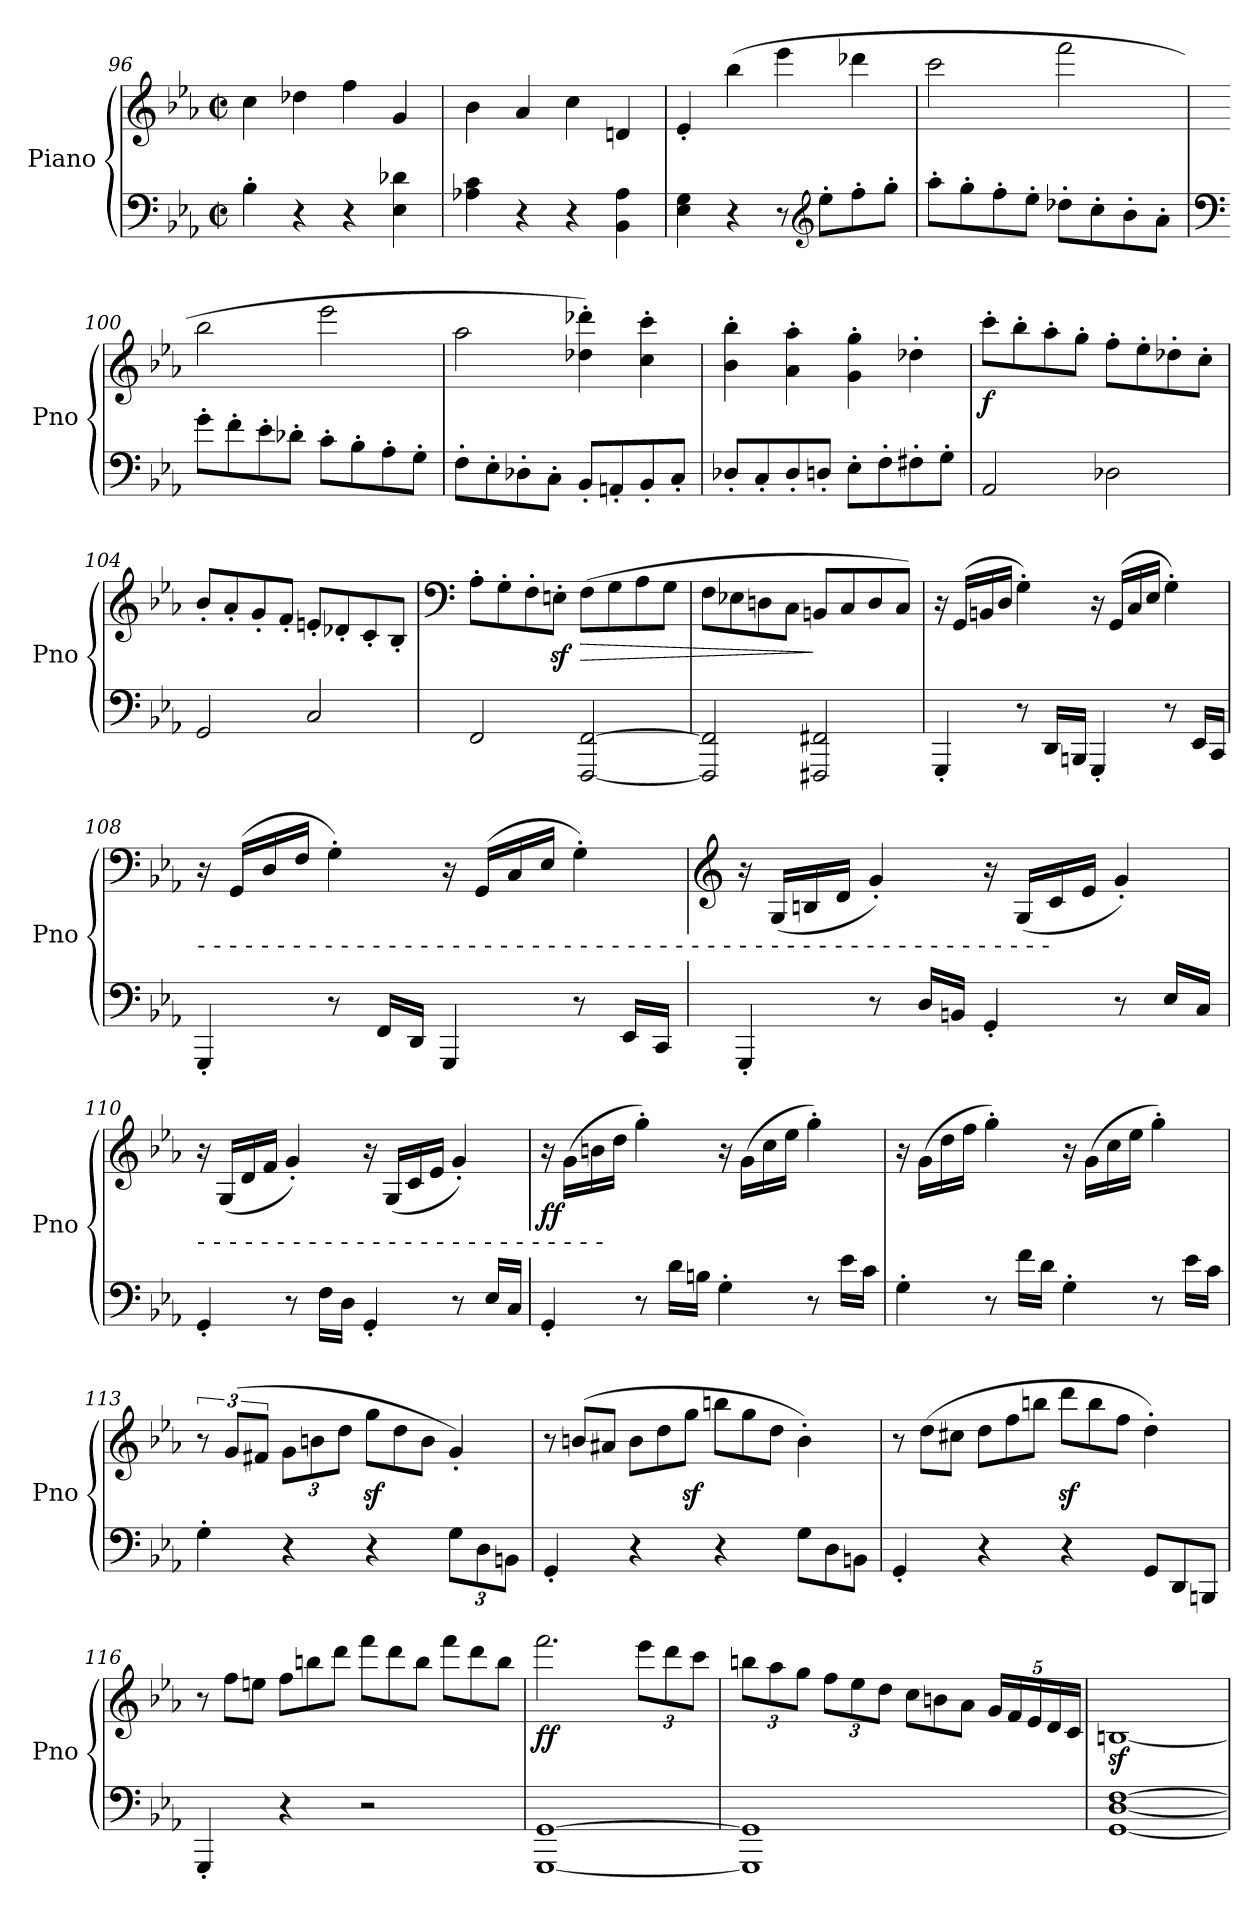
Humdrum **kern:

**kern	**kern	**dynam
*part1	*part1	*part1
*staff2	*staff1	*staff1/2
*I"Piano	*	*
*I'Pno	*	*
!!LO:LB:g=z
*clefF4	*clefG2	*
*k[b-e-a-]	*k[b-e-a-]	*
*M4/4	*M4/4	*
*met(c|)	*met(c|)	*
=96	=96	=96
4B-'\	4cc\	.
4r	4dd-X\	.
4r	4ff\	.
4E-\ 4d-X\	4g/	.
=97	=97	=97
4A-X\ 4c\	4b-\	.
4r	4a-/	.
4r	4cc\	.
4BB-\ 4A-\	4dn/	.
=98	=98	=98
4E-\ 4G\	4e-'/	.
4r	(4bb-\	.
8r	4eee-\	.
*clefG2	*	*
8ee-'\L	.	.
8ff'\	4ddd-X\	.
8gg'\J	.	.
=99	=99	=99
8aa-'\L	2ccc\	.
8gg'\	.	.
8ff'\	.	.
8ee-'\J	.	.
8dd-X'\L	2fff\	.
8cc'\	.	.
8b-'\	.	.
8a-'\J	.	.
=100	=100	=100
*clefF4	*	*
8g'\L	2bb-\	.
8f'\	.	.
8e-'\	.	.
8d-X'\J	.	.
8c'\L	2eee-\	.
8B-'\	.	.
8A-'\	.	.
8G'\J	.	.
!!LO:PB:g=z
=101	=101	=101
!	!	!LO:DY:b
8F'\L	2aa-\	other-dynamics
8E-'\	.	.
8D-X'\	.	.
8C'\J	.	.
8BB-'/L	4dd-X\' 4ddd-X\')	.
8AAn'/	.	.
8BB-'/	4cc\' 4ccc\'	.
8C'/J	.	.
=102	=102	=102
8D-X'/L	4b-\' 4bb-\'	.
8C'/	.	.
8D-'/	4a-\' 4aa-\'	.
8Dn'/J	.	.
8E-'\L	4g\' 4gg\'	.
8F'\	.	.
8F#X'\	4dd-X'\	.
8G'\J	.	.
=103	=103	=103
!	!	!LO:DY:b
2AA-/	8ccc'\L	f
.	8bb-'\	.
.	8aa-'\	.
.	8gg'\J	.
2D-X\	8ff'\L	.
.	8ee-'\	.
.	8dd-X'\	.
.	8cc'\J	.
=104	=104	=104
2GG/	8b-'/L	.
.	8a-'/	.
.	8g'/	.
.	8f'/J	.
2C/	8en'/L	.
.	8d-X'/	.
.	8c'/	.
.	8B-'/J	.
!!LO:LB:g=z
=105	=105	=105
*	*clefF4	*
2FF/	8A-'\L	.
.	8G'\	.
.	8F'\	.
.	8Enz<'\J	.
!	!	!LO:HP:b
[2FFF/ [2FF/	(8F\L	>
.	8G\	.
.	8A-\	.
.	8G\J	.
=106	=106	=106
2FFF/] 2FF/]	8F\L	.
.	8E-X\	.
.	8Dn\	.
.	8C\J	.
2FFF#X/ 2FF#X/	8BBn/L	]
.	8C/	.
.	8D/	.
.	8C/J)	.
=107	=107	=107
!	!	!LO:DY:b
4GGG'/	16r	other-dynamics
.	(16GG/LL	.
.	16BBn/	.
.	16D/JJ	.
8r	4G'\)	.
16DD/LL	.	.
16BBBn/JJ	.	.
4GGG'/	16r	.
.	(>16GG/LL	.
.	16C/	.
.	16E-/JJ	.
8r	4G'\)	.
16EE-/LL	.	.
16CC/JJ	.	.
!!LO:LB:g=z
=108	=108	=108
!LO:TX:a:t=-  -  -  -  -  -  -  -  -  -  -  -  -  -  -  -  -  -  -  -  -  -  -  -  -  -  -  -  -  -  -  -  -  -  -  -  -  -  -  -  -  -  -  -  -  -  -  -  -  -  -  -  -  -	!	!
4GGG'/	16r	.
.	(>16GG/LL	.
.	16D/	.
.	16F/JJ	.
8r	4G'\)	.
16FF/LL	.	.
16DD/JJ	.	.
4GGG/	16r	.
.	(>16GG/LL	.
.	16C/	.
.	16E-/JJ	.
8r	4G'\)	.
16EE-/LL	.	.
16CC/JJ	.	.
=109	=109	=109
*	*clefG2	*
4GGG'/	16r	.
.	(16G/LL	.
.	16Bn/	.
.	16d/JJ	.
8r	4g'/)	.
16D/LL	.	.
16BBn/JJ	.	.
4GG'/	16r	.
.	(16G/LL	.
.	16c/	.
.	16e-/JJ	.
8r	4g'/)	.
16E-/LL	.	.
16C/JJ	.	.
!!LO:LB:g=z
=110	=110	=110
!LO:TX:a:t=-  -  -  -  -  -  -  -  -  -  -  -  -  -  -  -  -  -  -  -  -  -  -  -  -  -	!	!
4GG'/	16r	.
.	(16G/LL	.
.	16d/	.
.	16f/JJ	.
8r	4g'/)	.
16F\LL	.	.
16D\JJ	.	.
4GG'/	16r	.
.	(16G/LL	.
.	16c/	.
.	16e-/JJ	.
8r	4g'/)	.
16E-/LL	.	.
16C/JJ	.	.
=111	=111	=111
!	!	!LO:DY:b
4GG'/	16r	ff
.	(16g\LL	.
.	16bn\	.
.	16dd\JJ	.
8r	4gg'\)	.
16d\LL	.	.
16Bn\JJ	.	.
4G'\	16r	.
.	(16g\LL	.
.	16cc\	.
.	16ee-\JJ	.
8r	4gg'\)	.
16e-\LL	.	.
16c\JJ	.	.
!!LO:LB:g=z
=112	=112	=112
4G'\	16r	.
.	(16g\LL	.
.	16dd\	.
.	16ff\JJ	.
8r	4gg'\)	.
16f\LL	.	.
16d\JJ	.	.
4G'\	16r	.
.	(16g\LL	.
.	16cc\	.
.	16ee-\JJ	.
8r	4gg'\)	.
16e-\LL	.	.
16c\JJ	.	.
=113	=113	=113
4G'\	12r	.
.	(>12g/L	.
.	12f#X/J	.
4r	12g\L	.
.	12bn\	.
.	12dd\J	.
*	*Xtuplet	*
4r	12ggz<\L	.
.	12dd\	.
.	12b\J	.
12G\L	4g'/)	.
12D\	.	.
12BBn\J	.	.
!!LO:LB:g=z
=114	=114	=114
4GG'/	12r	.
.	(12bn/L	.
.	12a#X/J	.
4r	12b\L	.
.	12dd\	.
.	12ggz<\J	.
4r	12bbn\L	.
.	12gg\	.
.	12dd\J	.
*Xtuplet	*	*
12G\L	4b'\)	.
12D\	.	.
12BBn\J	.	.
=115	=115	=115
4GG'/	12r	.
.	(12dd\L	.
.	12cc#X\J	.
4r	12dd\L	.
.	12ff\	.
.	12bbn\J	.
4r	12dddz<\L	.
.	12bb\	.
.	12ff\J	.
12GG/L	4dd'\)	.
12DD/	.	.
12BBBn/J	.	.
!!LO:PB:g=z
=116	=116	=116
4GGG'/	12r	.
.	12ff\L	.
.	12een\J	.
4r	12ff\L	.
.	12bbn\	.
.	12ddd\J	.
2r	12fff\L	.
.	12ddd\	.
.	12bb\J	.
.	12fff\L	.
.	12ddd\	.
.	12bb\J	.
=117	=117	=117
!	!	!LO:DY:b
[1GGG [1GG	2.fff\	ff
*	*tuplet	*
*	*Xbrackettup	*
.	12eee-\L	.
.	12ddd\	.
.	12ccc\J	.
=118	=118	=118
1GGG] 1GG]	12bbn\L	.
.	12aa-\	.
.	12gg\J	.
.	12ff\L	.
.	12ee-\	.
.	12dd\J	.
*	*Xtuplet	*
.	12cc\L	.
.	12bn\	.
.	12a-\J	.
*	*tuplet	*
.	20g/LL	.
.	20f/	.
.	20e-/	.
.	20d/	.
.	20c/JJ	.
=119	=119	=119
[1GG [1D [1F	[1Bnz<	.
=	=	=
*-	*-	*-
